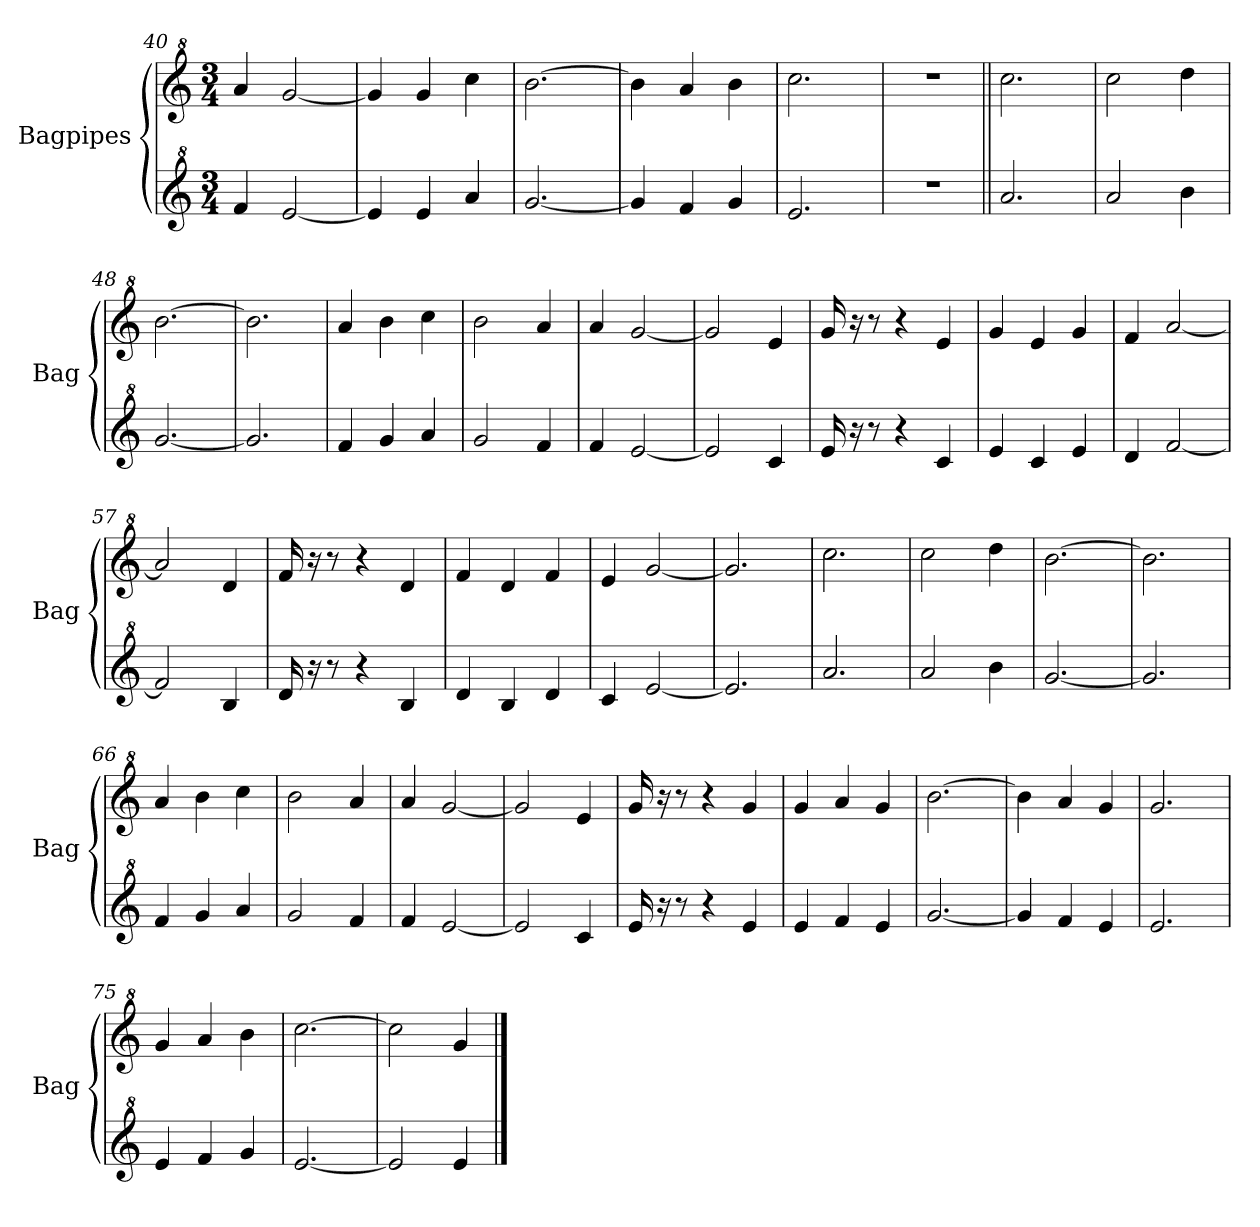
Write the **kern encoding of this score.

**kern	**kern
*part2	*part1
*staff2	*staff1
*I"Bagpipes	*I"Bagpipes
*I'Bag	*I'Bag
*clefG^2	*clefG^2
*k[]	*k[]
*C:	*C:
*M3/4	*M3/4
=40	=40
4ff/	4aa/
[2ee/	[2gg/
!!LO:LB:g=z
=41	=41
4ee/]	4gg/]
4ee/	4gg/
4aa/	4ccc\
=42	=42
[2.gg/	[2.bb\
=43	=43
4gg/]	4bb\]
4ff/	4aa/
4gg/	4bb\
=44	=44
2.ee/	2.ccc\
=45	=45
2.r	2.r
=46||	=46||
2.aa/	2.ccc\
=47	=47
2aa/	2ccc\
4bb\	4ddd\
=48	=48
[2.gg/	[2.bb\
=49	=49
2.gg/]	2.bb\]
=50	=50
4ff/	4aa/
4gg/	4bb\
4aa/	4ccc\
=51	=51
2gg/	2bb\
4ff/	4aa/
=52	=52
4ff/	4aa/
[2ee/	[2gg/
=53	=53
2ee/]	2gg/]
4cc/	4ee/
=54	=54
16ee/	16gg/
16r	16r
8r	8r
4r	4r
4cc/	4ee/
!!LO:LB:g=z
=55	=55
4ee/	4gg/
4cc/	4ee/
4ee/	4gg/
=56	=56
4dd/	4ff/
[2ff/	[2aa/
=57	=57
2ff/]	2aa/]
4b/	4dd/
=58	=58
16dd/	16ff/
16r	16r
8r	8r
4r	4r
4b/	4dd/
=59	=59
4dd/	4ff/
4b/	4dd/
4dd/	4ff/
=60	=60
4cc/	4ee/
[2ee/	[2gg/
=61	=61
2.ee/]	2.gg/]
=62	=62
2.aa/	2.ccc\
=63	=63
2aa/	2ccc\
4bb\	4ddd\
=64	=64
[2.gg/	[2.bb\
=65	=65
2.gg/]	2.bb\]
=66	=66
4ff/	4aa/
4gg/	4bb\
4aa/	4ccc\
=67	=67
2gg/	2bb\
4ff/	4aa/
=68	=68
4ff/	4aa/
[2ee/	[2gg/
!!LO:PB:g=z
=69	=69
2ee/]	2gg/]
4cc/	4ee/
=70	=70
16ee/	16gg/
16r	16r
8r	8r
4r	4r
4ee/	4gg/
=71	=71
4ee/	4gg/
4ff/	4aa/
4ee/	4gg/
=72	=72
[2.gg/	[2.bb\
=73	=73
4gg/]	4bb\]
4ff/	4aa/
4ee/	4gg/
=74	=74
2.ee/	2.gg/
=75	=75
4ee/	4gg/
4ff/	4aa/
4gg/	4bb\
=76	=76
[2.ee/	[2.ccc\
=77	=77
2ee/]	2ccc\]
4ee/	4gg/
==	==
*-	*-
